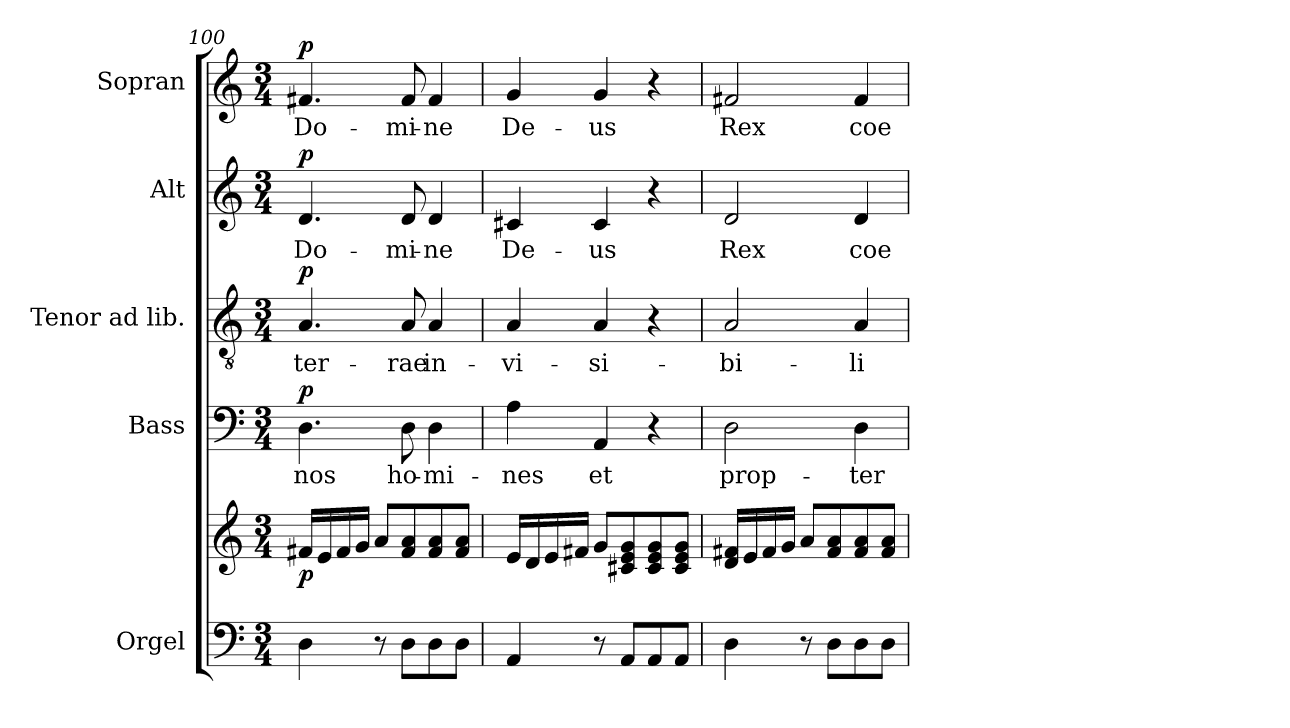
**kern	**kern	**dynam	**kern	**text	**dynam	**kern	**text	**dynam	**kern	**text	**dynam	**kern	**text	**dynam
*part5	*part5	*part5	*part4	*part4	*part4	*part3	*part3	*part3	*part2	*part2	*part2	*part1	*part1	*part1
*staff6	*staff5	*staff5/6	*staff4	*staff4	*staff4	*staff3	*staff3	*staff3	*staff2	*staff2	*staff2	*staff1	*staff1	*staff1
*I"Orgel	*	*	*I"Bass	*	*	*I"Tenor ad lib.	*	*	*I"Alt	*	*	*I"Sopran	*	*
*I'Org.	*	*	*I'B	*	*	*I'T	*	*	*I'A	*	*	*I'S	*	*
*clefF4	*clefG2	*	*clefF4	*	*	*clefGv2	*	*	*clefG2	*	*	*clefG2	*	*
*k[]	*k[]	*	*k[]	*	*	*k[]	*	*	*k[]	*	*	*k[]	*	*
*C:	*C:	*	*C:	*	*	*C:	*	*	*C:	*	*	*C:	*	*
*M3/4	*M3/4	*	*M3/4	*	*	*M3/4	*	*	*M3/4	*	*	*M3/4	*	*
=100	=100	=100	=100	=100	=100	=100	=100	=100	=100	=100	=100	=100	=100	=100
!	!	!LO:DY:b	!	!LO:LY:b	!LO:DY:a	!	!LO:LY:b	!LO:DY:a	!	!LO:LY:b	!LO:DY:a	!	!LO:LY:b	!LO:DY:a
4D\	16f#X/LL	p	4.D\	nos	p	4.A/	ter-	p	4.d/	Do-	p	4.f#X/	Do-	p
.	16e/	.	.	.	.	.	.	.	.	.	.	.	.	.
.	16f#/	.	.	.	.	.	.	.	.	.	.	.	.	.
.	16g/JJ	.	.	.	.	.	.	.	.	.	.	.	.	.
8r	8a/L	.	.	.	.	.	.	.	.	.	.	.	.	.
!	!	!	!	!LO:LY:b	!	!	!LO:LY:b	!	!	!LO:LY:b	!	!	!LO:LY:b	!
8D\L	8f#/ 8a/	.	8D\	ho-	.	8A/	-rae	.	8d/	-mi-	.	8f#/	-mi-	.
!	!	!	!	!LO:LY:b	!	!	!LO:LY:b	!	!	!LO:LY:b	!	!	!LO:LY:b	!
8D\	8f#/ 8a/	.	4D\	-mi-	.	4A/	in-	.	4d/	-ne	.	4f#/	-ne	.
8D\J	8f#/ 8a/J	.	.	.	.	.	.	.	.	.	.	.	.	.
!!LO:LB:g=z
=101	=101	=101	=101	=101	=101	=101	=101	=101	=101	=101	=101	=101	=101	=101
!	!	!	!	!LO:LY:b	!	!	!LO:LY:b	!	!	!LO:LY:b	!	!	!LO:LY:b	!
4AA/	16e/LL	.	4A\	-nes	.	4A/	-vi-	.	4c#X/	De-	.	4g/	De-	.
.	16d/	.	.	.	.	.	.	.	.	.	.	.	.	.
.	16e/	.	.	.	.	.	.	.	.	.	.	.	.	.
.	16f#X/JJ	.	.	.	.	.	.	.	.	.	.	.	.	.
!	!	!	!	!LO:LY:b	!	!	!LO:LY:b	!	!	!LO:LY:b	!	!	!LO:LY:b	!
8r	8g/L	.	4AA/	et	.	4A/	-si-	.	4c#/	-us	.	4g/	-us	.
8AA/L	8c#X/ 8e/ 8g/	.	.	.	.	.	.	.	.	.	.	.	.	.
8AA/	8c#/ 8e/ 8g/	.	4r	.	.	4r	.	.	4r	.	.	4r	.	.
8AA/J	8c#/ 8e/ 8g/J	.	.	.	.	.	.	.	.	.	.	.	.	.
=102	=102	=102	=102	=102	=102	=102	=102	=102	=102	=102	=102	=102	=102	=102
!	!	!	!	!LO:LY:b	!	!	!LO:LY:b	!	!	!LO:LY:b	!	!	!LO:LY:b	!
4D\	16d/ 16f#X/LL	.	2D\	prop-	.	2A/	-bi-	.	2d/	Rex	.	2f#X/	Rex	.
.	16e/	.	.	.	.	.	.	.	.	.	.	.	.	.
.	16f#/	.	.	.	.	.	.	.	.	.	.	.	.	.
.	16g/JJ	.	.	.	.	.	.	.	.	.	.	.	.	.
8r	8a/L	.	.	.	.	.	.	.	.	.	.	.	.	.
8D\L	8f#/ 8a/	.	.	.	.	.	.	.	.	.	.	.	.	.
!	!	!	!	!LO:LY:b	!	!	!LO:LY:b	!	!	!LO:LY:b	!	!	!LO:LY:b	!
8D\	8f#/ 8a/	.	4D\	-ter	.	4A/	-li-	.	4d/	coe-	.	4f#/	coe-	.
8D\J	8f#/ 8a/J	.	.	.	.	.	.	.	.	.	.	.	.	.
=	=	=	=	=	=	=	=	=	=	=	=	=	=	=
*-	*-	*-	*-	*-	*-	*-	*-	*-	*-	*-	*-	*-	*-	*-
